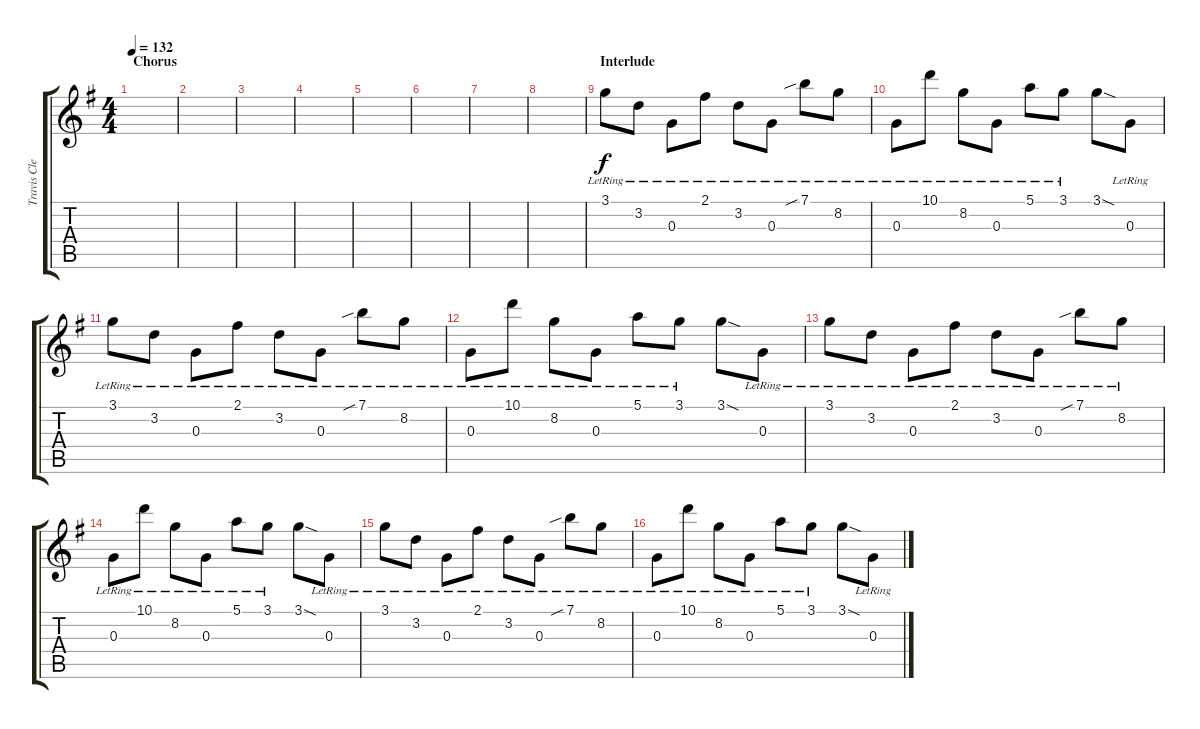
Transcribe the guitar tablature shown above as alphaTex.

\track ("Travis Clean" "Travis Cle") {instrument electricguitarclean}
\staff {score tabs}
\tuning (E4 B3 G3 D3 A2 E2) {hide}
\ts (4 4)
\section ("" "Chorus")
\tempo 132
\clef g2
\ks g
|
|
|
|
|
|
|
|
\section ("" "Interlude")
3.1{lr}.8 3.2{lr}.8 0.3{lr}.8 2.1{lr}.8 3.2{lr}.8 0.3{lr}.8 7.1{sib lr}.8 8.2{lr}.8 |
0.3{lr}.8 10.1{lr}.8 8.2{lr}.8 0.3{lr}.8 5.1{lr}.8 3.1{lr}.8 3.1{sod}.8 0.3{lr}.8 |
3.1{lr}.8 3.2{lr}.8 0.3{lr}.8 2.1{lr}.8 3.2{lr}.8 0.3{lr}.8 7.1{sib lr}.8 8.2{lr}.8 |
0.3{lr}.8 10.1{lr}.8 8.2{lr}.8 0.3{lr}.8 5.1{lr}.8 3.1{lr}.8 3.1{sod}.8 0.3{lr}.8 |
3.1{lr}.8 3.2{lr}.8 0.3{lr}.8 2.1{lr}.8 3.2{lr}.8 0.3{lr}.8 7.1{sib lr}.8 8.2{lr}.8 |
0.3{lr}.8 10.1{lr}.8 8.2{lr}.8 0.3{lr}.8 5.1{lr}.8 3.1{lr}.8 3.1{sod}.8 0.3{lr}.8 |
3.1{lr}.8 3.2{lr}.8 0.3{lr}.8 2.1{lr}.8 3.2{lr}.8 0.3{lr}.8 7.1{sib lr}.8 8.2{lr}.8 |
0.3{lr}.8 10.1{lr}.8 8.2{lr}.8 0.3{lr}.8 5.1{lr}.8 3.1{lr}.8 3.1{sod}.8 0.3{lr}.8
